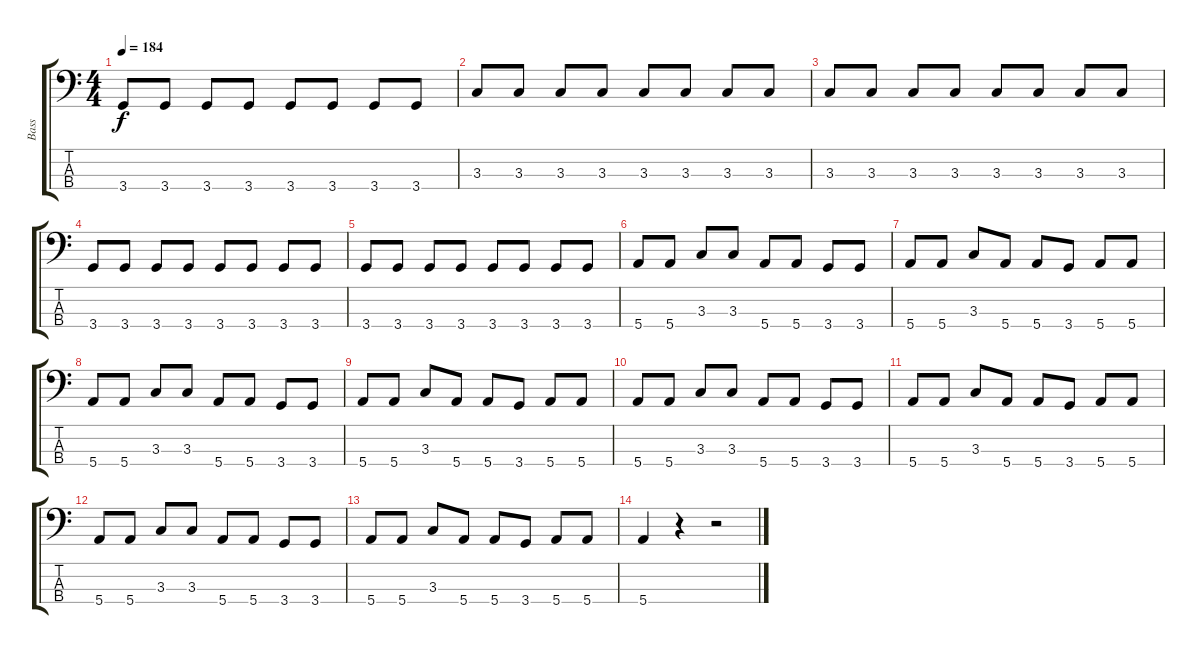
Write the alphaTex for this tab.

\track ("Bass" "Bass") {instrument electricbassfinger}
\staff {score tabs}
\tuning (G2 D2 A1 E1) {hide}
\ts (4 4)
\tempo 184
\clef f4
\ks c
3.4.8{dy f} 3.4.8 3.4.8 3.4.8 3.4.8 3.4.8 3.4.8 3.4.8 |
3.3.8 3.3.8 3.3.8 3.3.8 3.3.8 3.3.8 3.3.8 3.3.8 |
3.3.8 3.3.8 3.3.8 3.3.8 3.3.8 3.3.8 3.3.8 3.3.8 |
3.4.8 3.4.8 3.4.8 3.4.8 3.4.8 3.4.8 3.4.8 3.4.8 |
3.4.8 3.4.8 3.4.8 3.4.8 3.4.8 3.4.8 3.4.8 3.4.8 |
5.4.8 5.4.8 3.3.8 3.3.8 5.4.8 5.4.8 3.4.8 3.4.8 |
5.4.8 5.4.8 3.3.8 5.4.8 5.4.8 3.4.8 5.4.8 5.4.8 |
5.4.8 5.4.8 3.3.8 3.3.8 5.4.8 5.4.8 3.4.8 3.4.8 |
5.4.8 5.4.8 3.3.8 5.4.8 5.4.8 3.4.8 5.4.8 5.4.8 |
5.4.8 5.4.8 3.3.8 3.3.8 5.4.8 5.4.8 3.4.8 3.4.8 |
5.4.8 5.4.8 3.3.8 5.4.8 5.4.8 3.4.8 5.4.8 5.4.8 |
5.4.8 5.4.8 3.3.8 3.3.8 5.4.8 5.4.8 3.4.8 3.4.8 |
5.4.8 5.4.8 3.3.8 5.4.8 5.4.8 3.4.8 5.4.8 5.4.8 |
5.4.4 r.4 r.2
